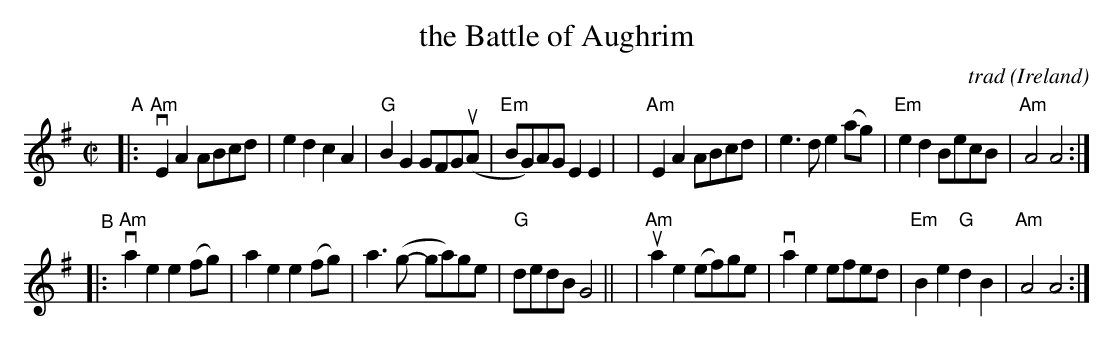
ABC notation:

X:1
T: the Battle of Aughrim
C: trad
O: Ireland
M: C|
L: 1/8
K: Ador
"^A"\
|:"Am"vE2A2 ABcd | e2d2 c2A2 | "G"B2G2 GFG(uA | "Em"BG)AG E2E2 |\
| "Am" E2A2 ABcd | e3d e2(ag) | "Em"e2d2 BecB | "Am"A4 A4 :|
"^B"\
|:"Am"va2e2 e2(fg) | a2e2 e2(fg) | a3(g- ga)ge | "G"dedB G4 ||\
| "Am"ua2e2 (ef)ge | va2e2 efed | "Em"B2e2 "G"d2B2 | "Am"A4 A4 :|
